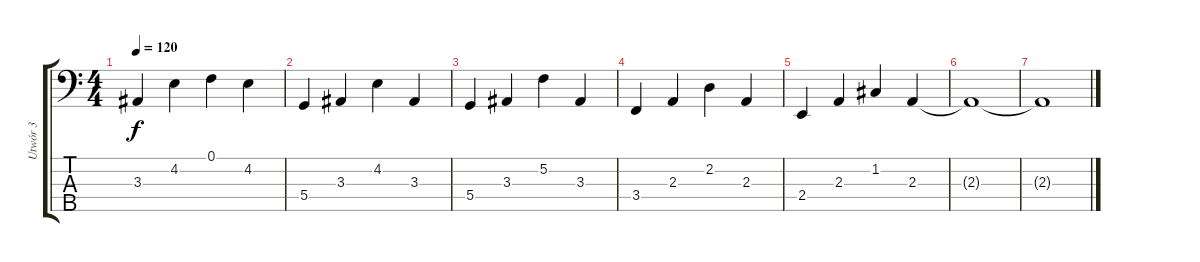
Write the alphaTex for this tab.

\track ("Utwór 3" "Utwór 3") {instrument electricbassfinger}
\staff {score tabs}
\tuning (F2 C2 G1 D1 A0) {hide}
\ts (4 4)
\tempo 120
\clef f4
\ks c
3.3.4{dy f} 4.2.4 0.1.4 4.2.4 |
5.4.4 3.3.4 4.2.4 3.3.4 |
5.4.4 3.3.4 5.2.4 3.3.4 |
3.4.4 2.3.4 2.2.4 2.3.4 |
2.4.4 2.3.4 1.2.4 2.3.4 |
2.3{t}.1 |
2.3{t}.1
